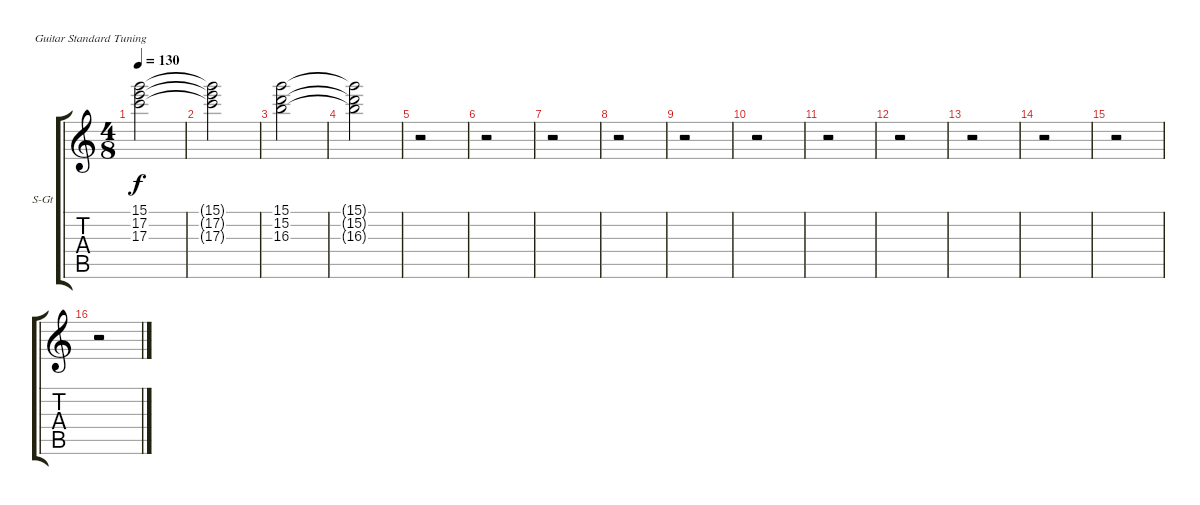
\bracketExtendMode groupsimilarinstruments
\firstSystemTrackNameOrientation horizontal
\otherSystemsTrackNameOrientation horizontal
\track ("Синтезатор" "S-Gt") {instrument stringensemble2}
\staff {score tabs}
\tuning (E4 B3 G3 D3 A2 E2)
\displaytranspose 12
\ts (4 8)
\tempo 130
\clef g2
\ks c
(15.1 17.2 17.3).2{dy f} |
(15.1{t} 17.2{t} 17.3{t}).2 |
(15.1 15.2 16.3).2 |
(15.1{t} 15.2{t} 16.3{t}).2 |
r.2 |
r.2 |
r.2 |
r.2 |
r.2 |
r.2 |
r.2 |
r.2 |
r.2 |
r.2 |
r.2 |
r.2
